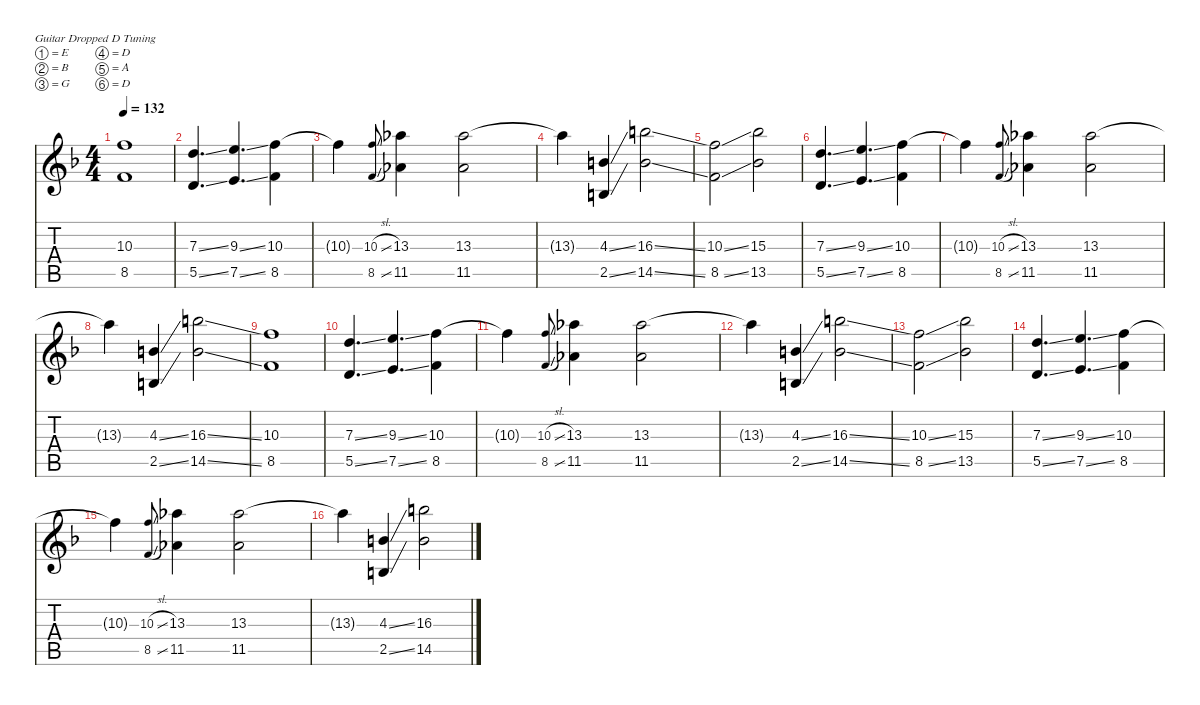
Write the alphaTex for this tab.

\defaultSystemsLayout 4
\hideDynamics
\bracketExtendMode nobrackets
\singleTrackTrackNamePolicy hidden
\multiTrackTrackNamePolicy hidden
\firstSystemTrackNameMode fullname
\firstSystemTrackNameOrientation horizontal
\otherSystemsTrackNameOrientation horizontal
\track ("Lead Guitar" "dist.guit.") {instrument distortionguitar}
\staff {score tabs}
\tuning (E4 B3 G3 D3 A2 D2)
\ts (4 4)
\tempo 132
\clef g2
\ks dminor
(10.3{acc forcenatural} 8.5{acc forcenatural}).1{dy f beam Down} |
(7.3{ss acc forcenatural} 5.5{ss acc forcenatural}).4{d beam Up} (9.3{ss acc forcenatural} 7.5{ss acc forcenatural}).4{d beam Up} (10.3{acc forcenatural} 8.5{acc forcenatural}).4{beam Down} |
10.3{t acc forcenatural}.4{beam Down} (10.3{sl acc forcenatural} 8.5{sl acc forcenatural}).8{gr onbeat dy mf beam Up} (13.3{acc b} 11.5{acc b}).4{dy f beam Down} (13.3{acc b} 11.5{acc b}).2{beam Down} |
13.3{t acc b}.4{beam Down} (4.3{ss acc forcenatural} 2.5{ss acc forcenatural}).4{beam Up} (16.3{ss acc forcenatural} 14.5{ss acc forcenatural}).2{beam Down} |
(10.3{ss acc forcenatural} 8.5{ss acc forcenatural}).2{beam Down} (15.3{acc b} 13.5{acc b}).2{beam Down} |
(7.3{ss acc forcenatural} 5.5{ss acc forcenatural}).4{d beam Up} (9.3{ss acc forcenatural} 7.5{ss acc forcenatural}).4{d beam Up} (10.3{acc forcenatural} 8.5{acc forcenatural}).4{beam Down} |
10.3{t acc forcenatural}.4{beam Down} (10.3{sl acc forcenatural} 8.5{sl acc forcenatural}).8{gr onbeat dy mf beam Up} (13.3{acc b} 11.5{acc b}).4{dy f beam Down} (13.3{acc b} 11.5{acc b}).2{beam Down} |
13.3{t acc b}.4{beam Down} (4.3{ss acc forcenatural} 2.5{ss acc forcenatural}).4{beam Up} (16.3{ss acc forcenatural} 14.5{ss acc forcenatural}).2{beam Down} |
(10.3{acc forcenatural} 8.5{acc forcenatural}).1{beam Down} |
(7.3{ss acc forcenatural} 5.5{ss acc forcenatural}).4{d beam Up} (9.3{ss acc forcenatural} 7.5{ss acc forcenatural}).4{d beam Up} (10.3{acc forcenatural} 8.5{acc forcenatural}).4{beam Down} |
10.3{t acc forcenatural}.4{beam Down} (10.3{sl acc forcenatural} 8.5{sl acc forcenatural}).8{gr onbeat dy mf beam Up} (13.3{acc b} 11.5{acc b}).4{dy f beam Down} (13.3{acc b} 11.5{acc b}).2{beam Down} |
13.3{t acc b}.4{beam Down} (4.3{ss acc forcenatural} 2.5{ss acc forcenatural}).4{beam Up} (16.3{ss acc forcenatural} 14.5{ss acc forcenatural}).2{beam Down} |
(10.3{ss acc forcenatural} 8.5{ss acc forcenatural}).2{beam Down} (15.3{acc b} 13.5{acc b}).2{beam Down} |
(7.3{ss acc forcenatural} 5.5{ss acc forcenatural}).4{d beam Up} (9.3{ss acc forcenatural} 7.5{ss acc forcenatural}).4{d beam Up} (10.3{acc forcenatural} 8.5{acc forcenatural}).4{beam Down} |
10.3{t acc forcenatural}.4{beam Down} (10.3{sl acc forcenatural} 8.5{sl acc forcenatural}).8{gr onbeat dy mf beam Up} (13.3{acc b} 11.5{acc b}).4{dy f beam Down} (13.3{acc b} 11.5{acc b}).2{beam Down} |
13.3{t acc b}.4{beam Down} (4.3{ss acc forcenatural} 2.5{ss acc forcenatural}).4{beam Up} (16.3{ss acc forcenatural} 14.5{ss acc forcenatural}).2{beam Down}
